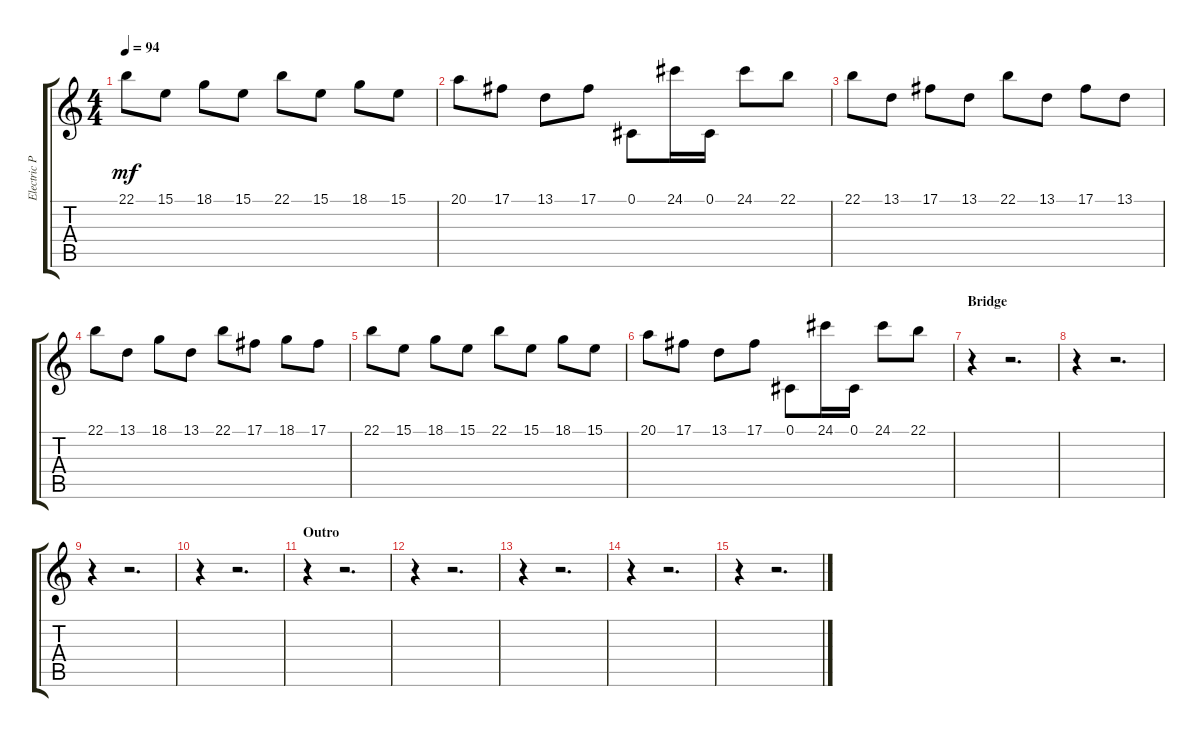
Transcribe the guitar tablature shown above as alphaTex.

\track ("Electric Piano" "Electric P") {instrument electricgrandpiano}
\staff {score tabs}
\tuning (Db4 Ab3 E3 B2 Gb2 B1) {hide}
\ts (4 4)
\tempo 94
\clef g2
\ks c
22.1.8{dy mf} 15.1.8 18.1.8 15.1.8 22.1.8 15.1.8 18.1.8 15.1.8 |
20.1.8 17.1.8 13.1.8 17.1.8 0.1.8 24.1.16 0.1.16 24.1.8 22.1.8 |
22.1.8 13.1.8 17.1.8 13.1.8 22.1.8 13.1.8 17.1.8 13.1.8 |
22.1.8 13.1.8 18.1.8 13.1.8 22.1.8 17.1.8 18.1.8 17.1.8 |
22.1.8 15.1.8 18.1.8 15.1.8 22.1.8 15.1.8 18.1.8 15.1.8 |
20.1.8 17.1.8 13.1.8 17.1.8 0.1.8 24.1.16 0.1.16 24.1.8 22.1.8 |
\section ("" "Bridge")
r.4 r.2{d} |
r.4 r.2{d} |
r.4 r.2{d} |
r.4 r.2{d} |
\section ("" "Outro")
r.4 r.2{d} |
r.4 r.2{d} |
r.4 r.2{d} |
r.4 r.2{d} |
r.4 r.2{d}
